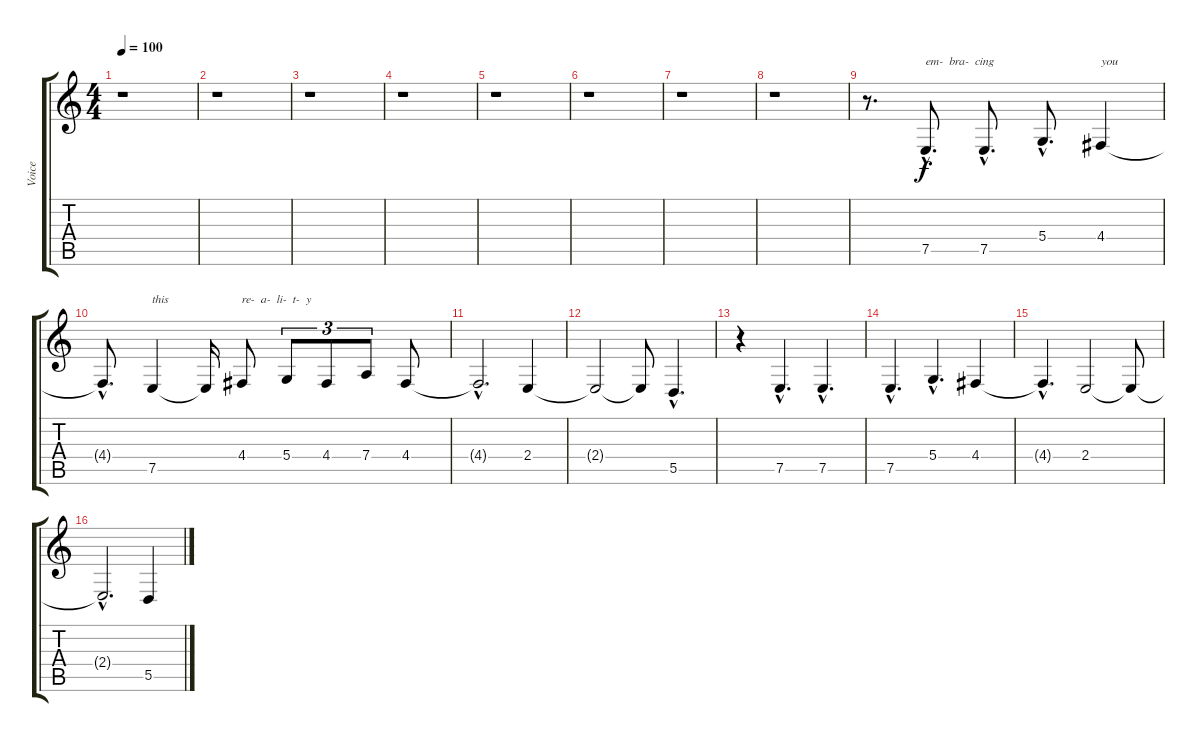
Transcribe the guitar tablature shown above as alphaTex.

\track ("Voice" "Voice") {instrument trumpet}
\staff {score tabs}
\tuning (E4 B3 G3 D3 A2 E2) {hide}
\ts (4 4)
\tempo 100
\clef g2
\ks c
r.1{dy f} |
r.1 |
r.1 |
r.1 |
r.1 |
r.1 |
r.1 |
r.1 |
r.8{d} 7.5{hac}.8{d txt "em-  bra-  cing"} 7.5{hac}.8{d} 5.4{hac}.8{d} 4.4.4{txt "you"} |
4.4{hac t}.8{d} 7.5.4{txt "this"} 7.5{t}.16 4.4.8{txt "re-  a-  li-  t-  y"} 5.4.8{tu (3 2)} 4.4.8{tu (3 2)} 7.4.8{tu (3 2)} 4.4.8 |
4.4{hac t}.2{d} 2.4.4 |
2.4{t}.2 2.4{t}.8 5.5{hac}.4{d} |
r.4 7.5{hac}.4{d} 7.5{hac}.4{d} |
7.5{hac}.4{d} 5.4{hac}.4{d} 4.4.4 |
4.4{hac t}.4{d} 2.4.2 2.4{t}.8 |
2.4{hac t}.2{d} 5.5.4
